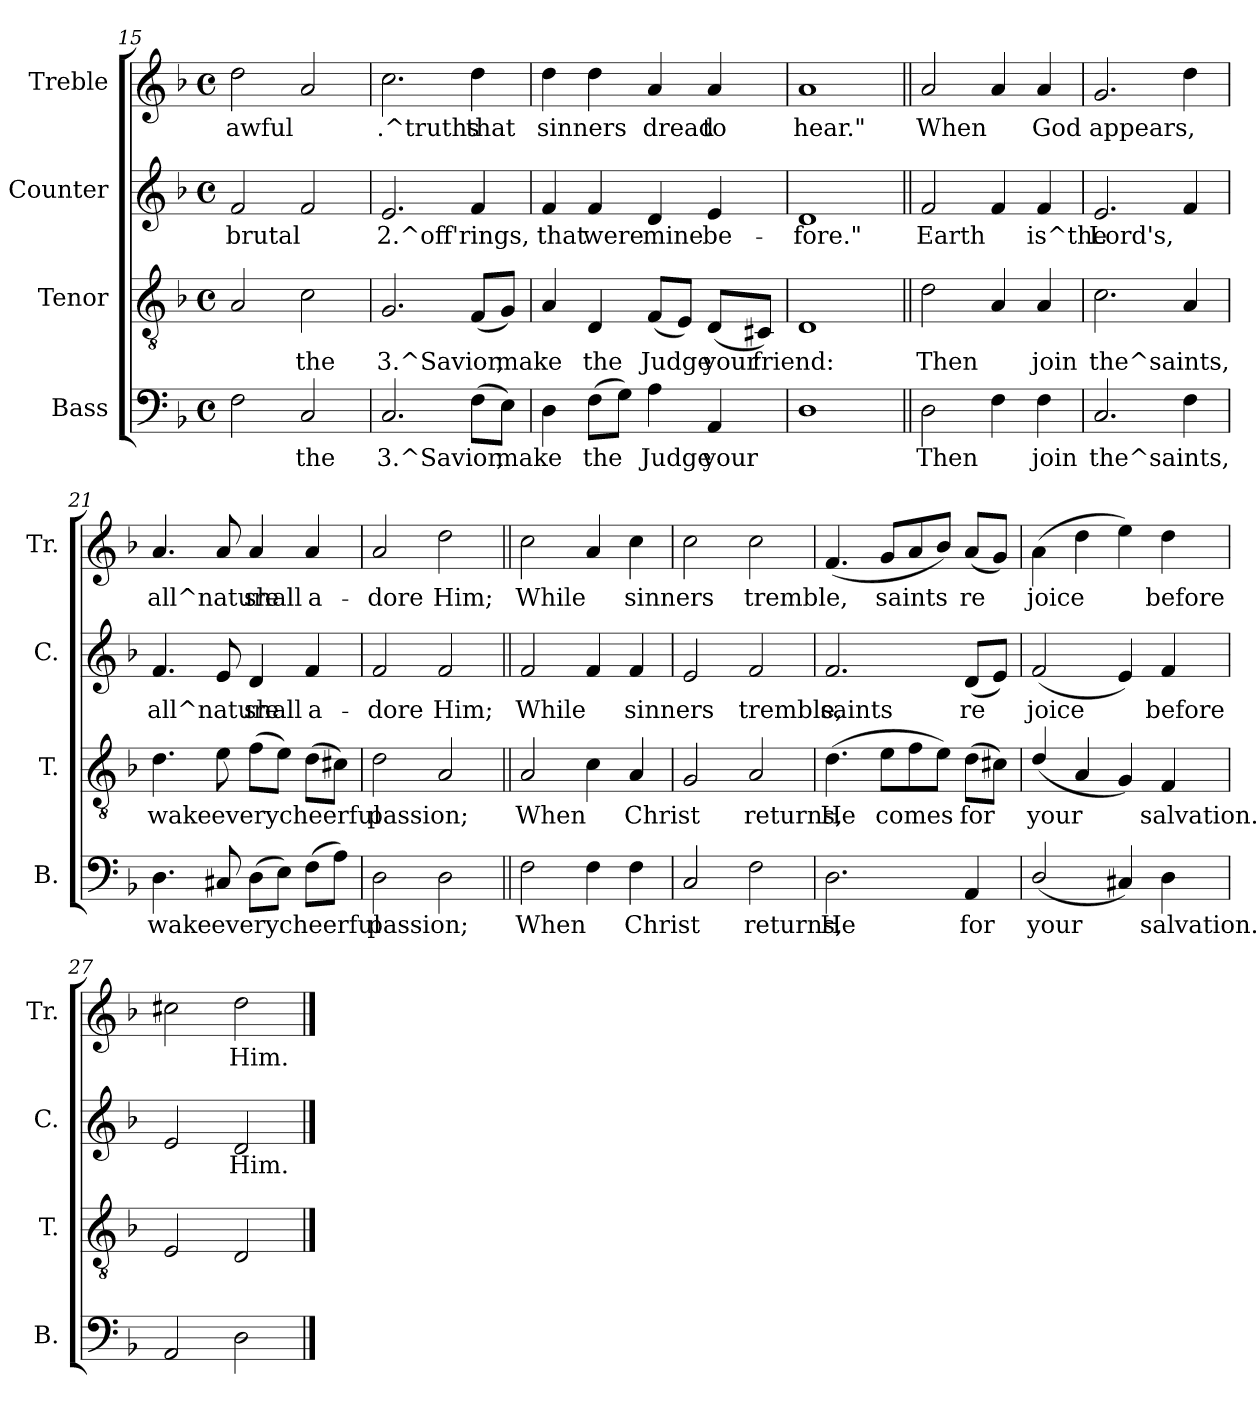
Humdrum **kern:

**kern	**text	**kern	**text	**kern	**text	**kern	**text
*part4	*part4	*part3	*part3	*part2	*part2	*part1	*part1
*staff4	*staff4	*staff3	*staff3	*staff2	*staff2	*staff1	*staff1
*I"Bass	*	*I"Tenor	*	*I"Counter	*	*I"Treble	*
*I'B.	*	*I'T.	*	*I'C.	*	*I'Tr.	*
*clefF4	*	*clefGv2	*	*clefG2	*	*clefG2	*
*k[b-]	*	*k[b-]	*	*k[b-]	*	*k[b-]	*
*F:	*	*F:	*	*F:	*	*F:	*
*M4/4	*	*M4/4	*	*M4/4	*	*M4/4	*
*met(c)	*	*met(c)	*	*met(c)	*	*met(c)	*
=15	=15	=15	=15	=15	=15	=15	=15
!	!LO:LY:a:rj	!	!LO:LY:b:rj	!	!LO:LY:b:rj	!	!LO:LY:b:rj
2F\	.	2A/	.	2f/	brutal	2dd\	awful
!	!LO:LY:a:rj	!	!LO:LY:b:rj	!	!LO:LY:b:rj	!	!LO:LY:b:rj
2C/	the	2c\	the	2f/	.	2a/	.
!!LO:PB:g=z
=16	=16	=16	=16	=16	=16	=16	=16
!	!LO:LY:a:rj	!	!LO:LY:b:rj	!	!LO:LY:b:rj	!	!LO:LY:b:rj
2.C/	3.^Savior,	2.G/	3.^Savior,	2.e/	2.^off'rings,	2.cc\	.^truths
!	!LO:LY:a:rj	!	!LO:LY:b:rj	!	!LO:LY:b:rj	!	!LO:LY:b:rj
(>8F\L	.	(<8F/L	.	4f/	.	4dd\	that
!	!LO:LY:a:rj	!	!LO:LY:b:rj	!	!	!	!
8E\J)	make	8G/J)	make	.	.	.	.
=17	=17	=17	=17	=17	=17	=17	=17
!	!LO:LY:a:rj	!	!LO:LY:b:rj	!	!LO:LY:b:rj	!	!LO:LY:b:rj
4D\	.	4A/	.	4f/	that	4dd>\	sinners
!	!LO:LY:a:rj	!	!LO:LY:b:rj	!	!LO:LY:b:rj	!	!LO:LY:b:rj
(>8F\L	the	4D/	the	4f/	were	4dd\	.
!	!LO:LY:a:rj	!	!	!	!	!	!
8G\J)	.	.	.	.	.	.	.
!	!LO:LY:a:rj	!	!LO:LY:b:rj	!	!LO:LY:b:rj	!	!LO:LY:b:rj
4A\	Judge	(<8F/L	Judge	4d/	mine	4a/	dread
!	!	!	!LO:LY:b:rj	!	!	!	!
.	.	8E/J)	.	.	.	.	.
!	!LO:LY:a:rj	!	!LO:LY:b:rj	!	!LO:LY:b:rj	!	!LO:LY:b:rj
4AA/	your	(<8D/L	your	4e/	be-	4a/	to
!	!	!	!LO:LY:b:rj	!	!	!	!
.	.	8C#X/J)	friend:	.	.	.	.
=18	=18	=18	=18	=18	=18	=18	=18
!	!LO:LY:a:rj	!	!LO:LY:b:rj	!	!LO:LY:b:rj	!	!LO:LY:b:rj
1D	.	1D	.	1d	-fore."	1a	hear."
=19||	=19||	=19||	=19||	=19||	=19||	=19||	=19||
!	!LO:LY:a:rj	!	!LO:LY:b:rj	!	!LO:LY:b:rj	!	!LO:LY:b:rj
2D\	Then	2d\	Then	2f/	Earth	2a/	When
!	!LO:LY:a:rj	!	!LO:LY:b:rj	!	!LO:LY:b:rj	!	!LO:LY:b:rj
4F\	.	4A/	.	4f/	.	4a/	.
!	!LO:LY:a:rj	!	!LO:LY:b:rj	!	!LO:LY:b:rj	!	!LO:LY:b:rj
4F\	join	4A/	join	4f/	is^the	4a/	God
=20	=20	=20	=20	=20	=20	=20	=20
!	!LO:LY:a:rj	!	!LO:LY:b:rj	!	!LO:LY:b:rj	!	!LO:LY:b:rj
2.C/	the^saints,	2.c\	the^saints,	2.e/	Lord's,	2.g/	appears,
!	!LO:LY:a:rj	!	!LO:LY:b:rj	!	!LO:LY:b:rj	!	!LO:LY:b:rj
4F\	.	4A/	.	4f/	.	4dd\	.
=21	=21	=21	=21	=21	=21	=21	=21
!	!LO:LY:a:rj	!	!LO:LY:b:rj	!	!LO:LY:b:rj	!	!LO:LY:b:rj
4.D\	wake	4.d\	wake	4.f/	all^nature	4.a/	all^nature
!	!LO:LY:a:rj	!	!LO:LY:b:rj	!	!LO:LY:b:rj	!	!LO:LY:b:rj
8C#X/	everycheerful	8e\	everycheerful	8e/	.	8a/	.
!	!LO:LY:a:rj	!	!LO:LY:b:rj	!	!LO:LY:b:rj	!	!LO:LY:b:rj
(>8D\L	.	(>8f\L	.	4d/	shall	4a/	shall
!	!LO:LY:a:rj	!	!LO:LY:b:rj	!	!	!	!
8E\J)	.	8e\J)	.	.	.	.	.
!	!LO:LY:a:rj	!	!LO:LY:b:rj	!	!LO:LY:b:rj	!	!LO:LY:b:rj
(>8F\L	.	(>8d\L	.	4f/	a-	4a/	a-
!	!LO:LY:a:rj	!	!LO:LY:b:rj	!	!	!	!
8A\J)	.	8c#X\J)	.	.	.	.	.
=22	=22	=22	=22	=22	=22	=22	=22
!	!LO:LY:a:rj	!	!LO:LY:b:rj	!	!LO:LY:b:rj	!	!LO:LY:b:rj
2D\	passion;	2d\	passion;	2f/	-dore	2a/	-dore
!	!LO:LY:a:rj	!	!LO:LY:b:rj	!	!LO:LY:b:rj	!	!LO:LY:b:rj
2D\	.	2A/	.	2f/	Him;	2dd\	Him;
=23||	=23||	=23||	=23||	=23||	=23||	=23||	=23||
!	!LO:LY:a:rj	!	!LO:LY:b:rj	!	!LO:LY:b:rj	!	!LO:LY:b:rj
2F\	When	2A/	When	2f/	While	2cc\	While
!	!LO:LY:a:rj	!	!LO:LY:b:rj	!	!LO:LY:b:rj	!	!LO:LY:b:rj
4F\	.	4c\	.	4f/	.	4a/	.
!	!LO:LY:a:rj	!	!LO:LY:b:rj	!	!LO:LY:b:rj	!	!LO:LY:b:rj
4F\	Christ	4A/	Christ	4f/	sinners	4cc\	sinners
=24	=24	=24	=24	=24	=24	=24	=24
!	!LO:LY:a:rj	!	!LO:LY:b:rj	!	!LO:LY:b:rj	!	!LO:LY:b:rj
2C/	.	2G/	.	2e/	.	2cc\	.
!	!LO:LY:a:rj	!	!LO:LY:b:rj	!	!LO:LY:b:rj	!	!LO:LY:b:rj
2F\	returns,	2A/	returns,	2f/	tremble,	2cc\	tremble,
=25	=25	=25	=25	=25	=25	=25	=25
!	!LO:LY:a:rj	!	!LO:LY:b:rj	!	!LO:LY:b:rj	!	!LO:LY:b:rj
2.D\	He	(>4.d\	He	2.f/	saints	(<4.f/	.
!	!	!	!LO:LY:b:rj	!	!	!	!LO:LY:b:rj
.	.	8e\L	comes	.	.	8g/L	saints
!	!	!	!LO:LY:b:rj	!	!	!	!LO:LY:b:rj
.	.	8f\	.	.	.	8a/	.
!	!	!	!LO:LY:b:rj	!	!	!	!LO:LY:b:rj
.	.	8e\J)	.	.	.	8b-/J)	.
!	!LO:LY:a:rj	!	!LO:LY:b:rj	!	!LO:LY:b:rj	!	!LO:LY:b:rj
4AA/	for	(>8d\L	for	(<8d/L	re-	(<8a/L	re-
!	!	!	!LO:LY:b:rj	!	!LO:LY:b:rj	!	!LO:LY:b:rj
.	.	8c#X\J)	.	8e/J)	--	8g/J)	--
=26	=26	=26	=26	=26	=26	=26	=26
!	!LO:LY:a:rj	!	!LO:LY:b:rj	!	!LO:LY:b:rj	!	!LO:LY:b:rj
(<2D/	your	(<4d/	your	(<2f/	-joice	(>4a\	-joice
!	!	!	!LO:LY:b:rj	!	!	!	!LO:LY:b:rj
.	.	4A/	.	.	.	4dd\	.
!	!LO:LY:a:rj	!	!LO:LY:b:rj	!	!LO:LY:b:rj	!	!LO:LY:b:rj
4C#X/)	.	4G/)	.	4e/)	.	4ee\)	.
!	!LO:LY:a:rj	!	!LO:LY:b:rj	!	!LO:LY:b:rj	!	!LO:LY:b:rj
4D\	salvation.	4F/	salvation.	4f/	before	4dd\	before
=27	=27	=27	=27	=27	=27	=27	=27
!	!LO:LY:a:rj	!	!LO:LY:b:rj	!	!LO:LY:b:rj	!	!LO:LY:b:rj
2AA/	.	2E/	.	2e/	.	2cc#X\	.
!	!LO:LY:a:rj	!	!LO:LY:b:rj	!	!LO:LY:b:rj	!	!LO:LY:b:rj
2D\	.	2D/	.	2d/	Him.	2dd\	Him.
==	==	==	==	==	==	==	==
*-	*-	*-	*-	*-	*-	*-	*-
